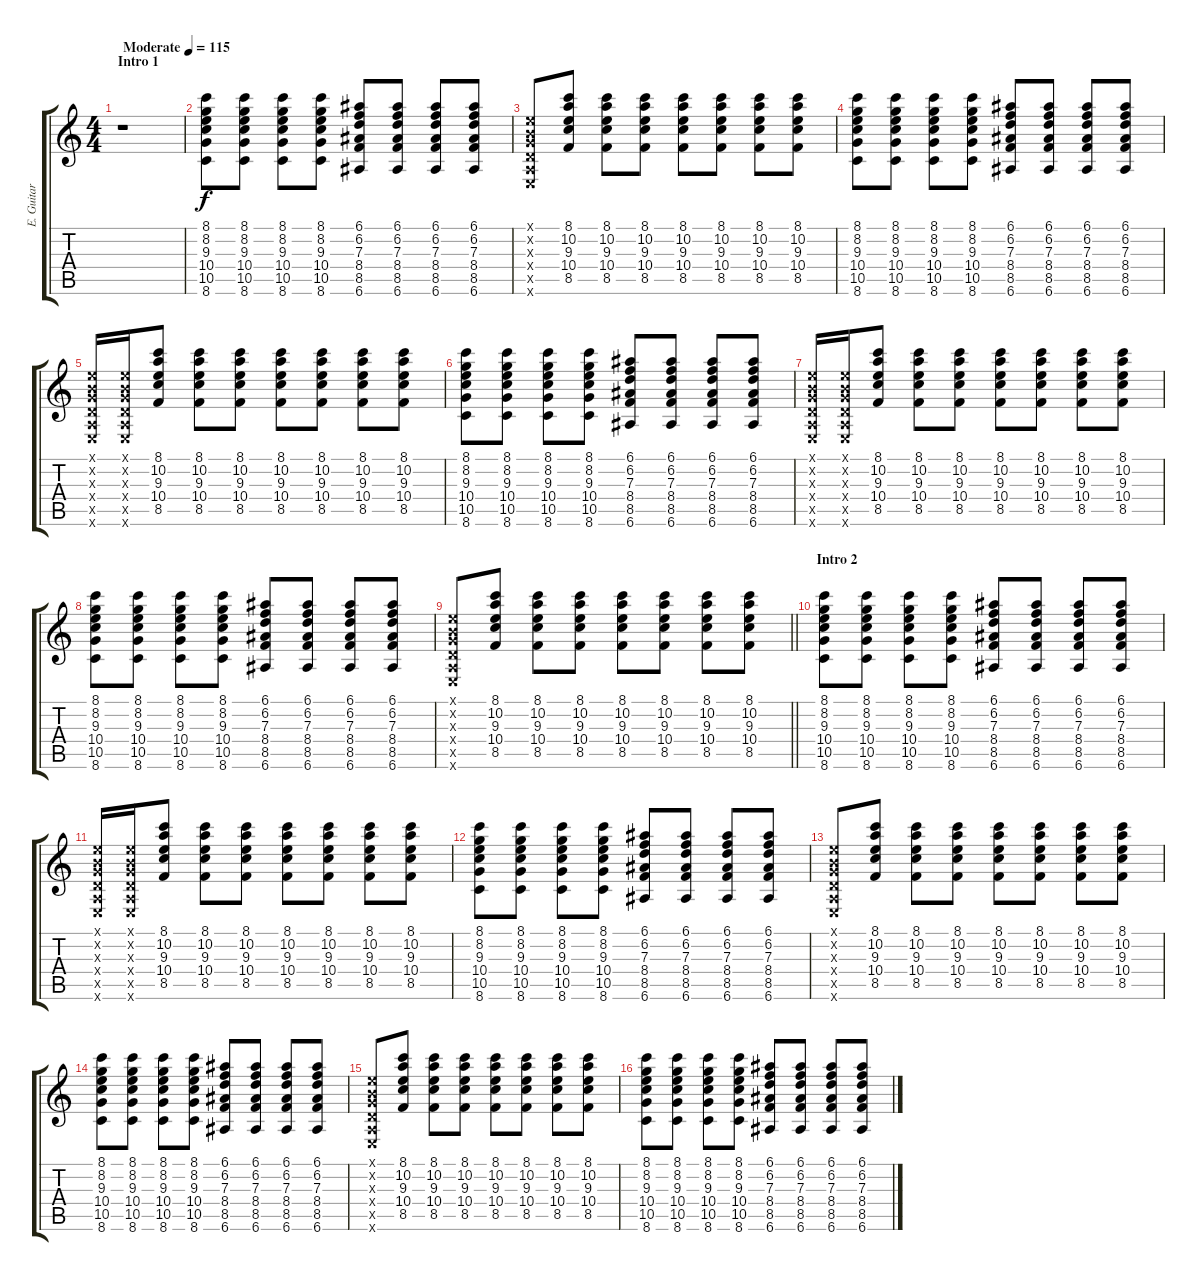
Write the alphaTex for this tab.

\track ("E. Guitar 2" "E. Guitar ") {instrument electricguitarjazz}
\staff {score tabs}
\tuning (E4 B3 G3 D3 A2 E2) {hide}
\ts (4 4)
\section ("" "Intro 1")
\tempo (115 "Moderate")
\clef g2
\ks c
r.1{dy f instrument electricguitarjazz} |
(8.1 8.2 9.3 10.4 10.5 8.6).8 (8.1 8.2 9.3 10.4 10.5 8.6).8 (8.1 8.2 9.3 10.4 10.5 8.6).8 (8.1 8.2 9.3 10.4 10.5 8.6).8 (6.1 6.2 7.3 8.4 8.5 6.6).8 (6.1 6.2 7.3 8.4 8.5 6.6).8 (6.1 6.2 7.3 8.4 8.5 6.6).8 (6.1 6.2 7.3 8.4 8.5 6.6).8 |
(0.1{x} 0.2{x} 0.3{x} 0.4{x} 0.5{x} 0.6{x}).8 (8.1 10.2 9.3 10.4 8.5).8 (8.1 10.2 9.3 10.4 8.5).8 (8.1 10.2 9.3 10.4 8.5).8 (8.1 10.2 9.3 10.4 8.5).8 (8.1 10.2 9.3 10.4 8.5).8 (8.1 10.2 9.3 10.4 8.5).8 (8.1 10.2 9.3 10.4 8.5).8 |
(8.1 8.2 9.3 10.4 10.5 8.6).8 (8.1 8.2 9.3 10.4 10.5 8.6).8 (8.1 8.2 9.3 10.4 10.5 8.6).8 (8.1 8.2 9.3 10.4 10.5 8.6).8 (6.1 6.2 7.3 8.4 8.5 6.6).8 (6.1 6.2 7.3 8.4 8.5 6.6).8 (6.1 6.2 7.3 8.4 8.5 6.6).8 (6.1 6.2 7.3 8.4 8.5 6.6).8 |
(0.1{x} 0.2{x} 0.3{x} 0.4{x} 0.5{x} 0.6{x}).16 (0.1{x} 0.2{x} 0.3{x} 0.4{x} 0.5{x} 0.6{x}).16 (8.1 10.2 9.3 10.4 8.5).8 (8.1 10.2 9.3 10.4 8.5).8 (8.1 10.2 9.3 10.4 8.5).8 (8.1 10.2 9.3 10.4 8.5).8 (8.1 10.2 9.3 10.4 8.5).8 (8.1 10.2 9.3 10.4 8.5).8 (8.1 10.2 9.3 10.4 8.5).8 |
(8.1 8.2 9.3 10.4 10.5 8.6).8 (8.1 8.2 9.3 10.4 10.5 8.6).8 (8.1 8.2 9.3 10.4 10.5 8.6).8 (8.1 8.2 9.3 10.4 10.5 8.6).8 (6.1 6.2 7.3 8.4 8.5 6.6).8 (6.1 6.2 7.3 8.4 8.5 6.6).8 (6.1 6.2 7.3 8.4 8.5 6.6).8 (6.1 6.2 7.3 8.4 8.5 6.6).8 |
(0.1{x} 0.2{x} 0.3{x} 0.4{x} 0.5{x} 0.6{x}).16 (0.1{x} 0.2{x} 0.3{x} 0.4{x} 0.5{x} 0.6{x}).16 (8.1 10.2 9.3 10.4 8.5).8 (8.1 10.2 9.3 10.4 8.5).8 (8.1 10.2 9.3 10.4 8.5).8 (8.1 10.2 9.3 10.4 8.5).8 (8.1 10.2 9.3 10.4 8.5).8 (8.1 10.2 9.3 10.4 8.5).8 (8.1 10.2 9.3 10.4 8.5).8 |
(8.1 8.2 9.3 10.4 10.5 8.6).8 (8.1 8.2 9.3 10.4 10.5 8.6).8 (8.1 8.2 9.3 10.4 10.5 8.6).8 (8.1 8.2 9.3 10.4 10.5 8.6).8 (6.1 6.2 7.3 8.4 8.5 6.6).8 (6.1 6.2 7.3 8.4 8.5 6.6).8 (6.1 6.2 7.3 8.4 8.5 6.6).8 (6.1 6.2 7.3 8.4 8.5 6.6).8 |
\barLineRight lightlight
(0.1{x} 0.2{x} 0.3{x} 0.4{x} 0.5{x} 0.6{x}).8 (8.1 10.2 9.3 10.4 8.5).8 (8.1 10.2 9.3 10.4 8.5).8 (8.1 10.2 9.3 10.4 8.5).8 (8.1 10.2 9.3 10.4 8.5).8 (8.1 10.2 9.3 10.4 8.5).8 (8.1 10.2 9.3 10.4 8.5).8 (8.1 10.2 9.3 10.4 8.5).8 |
\section ("" "Intro 2")
(8.1 8.2 9.3 10.4 10.5 8.6).8 (8.1 8.2 9.3 10.4 10.5 8.6).8 (8.1 8.2 9.3 10.4 10.5 8.6).8 (8.1 8.2 9.3 10.4 10.5 8.6).8 (6.1 6.2 7.3 8.4 8.5 6.6).8 (6.1 6.2 7.3 8.4 8.5 6.6).8 (6.1 6.2 7.3 8.4 8.5 6.6).8 (6.1 6.2 7.3 8.4 8.5 6.6).8 |
(0.1{x} 0.2{x} 0.3{x} 0.4{x} 0.5{x} 0.6{x}).16 (0.1{x} 0.2{x} 0.3{x} 0.4{x} 0.5{x} 0.6{x}).16 (8.1 10.2 9.3 10.4 8.5).8 (8.1 10.2 9.3 10.4 8.5).8 (8.1 10.2 9.3 10.4 8.5).8 (8.1 10.2 9.3 10.4 8.5).8 (8.1 10.2 9.3 10.4 8.5).8 (8.1 10.2 9.3 10.4 8.5).8 (8.1 10.2 9.3 10.4 8.5).8 |
(8.1 8.2 9.3 10.4 10.5 8.6).8 (8.1 8.2 9.3 10.4 10.5 8.6).8 (8.1 8.2 9.3 10.4 10.5 8.6).8 (8.1 8.2 9.3 10.4 10.5 8.6).8 (6.1 6.2 7.3 8.4 8.5 6.6).8 (6.1 6.2 7.3 8.4 8.5 6.6).8 (6.1 6.2 7.3 8.4 8.5 6.6).8 (6.1 6.2 7.3 8.4 8.5 6.6).8 |
(0.1{x} 0.2{x} 0.3{x} 0.4{x} 0.5{x} 0.6{x}).8 (8.1 10.2 9.3 10.4 8.5).8 (8.1 10.2 9.3 10.4 8.5).8 (8.1 10.2 9.3 10.4 8.5).8 (8.1 10.2 9.3 10.4 8.5).8 (8.1 10.2 9.3 10.4 8.5).8 (8.1 10.2 9.3 10.4 8.5).8 (8.1 10.2 9.3 10.4 8.5).8 |
(8.1 8.2 9.3 10.4 10.5 8.6).8 (8.1 8.2 9.3 10.4 10.5 8.6).8 (8.1 8.2 9.3 10.4 10.5 8.6).8 (8.1 8.2 9.3 10.4 10.5 8.6).8 (6.1 6.2 7.3 8.4 8.5 6.6).8 (6.1 6.2 7.3 8.4 8.5 6.6).8 (6.1 6.2 7.3 8.4 8.5 6.6).8 (6.1 6.2 7.3 8.4 8.5 6.6).8 |
(0.1{x} 0.2{x} 0.3{x} 0.4{x} 0.5{x} 0.6{x}).8 (8.1 10.2 9.3 10.4 8.5).8 (8.1 10.2 9.3 10.4 8.5).8 (8.1 10.2 9.3 10.4 8.5).8 (8.1 10.2 9.3 10.4 8.5).8 (8.1 10.2 9.3 10.4 8.5).8 (8.1 10.2 9.3 10.4 8.5).8 (8.1 10.2 9.3 10.4 8.5).8 |
(8.1 8.2 9.3 10.4 10.5 8.6).8 (8.1 8.2 9.3 10.4 10.5 8.6).8 (8.1 8.2 9.3 10.4 10.5 8.6).8 (8.1 8.2 9.3 10.4 10.5 8.6).8 (6.1 6.2 7.3 8.4 8.5 6.6).8 (6.1 6.2 7.3 8.4 8.5 6.6).8 (6.1 6.2 7.3 8.4 8.5 6.6).8 (6.1 6.2 7.3 8.4 8.5 6.6).8
